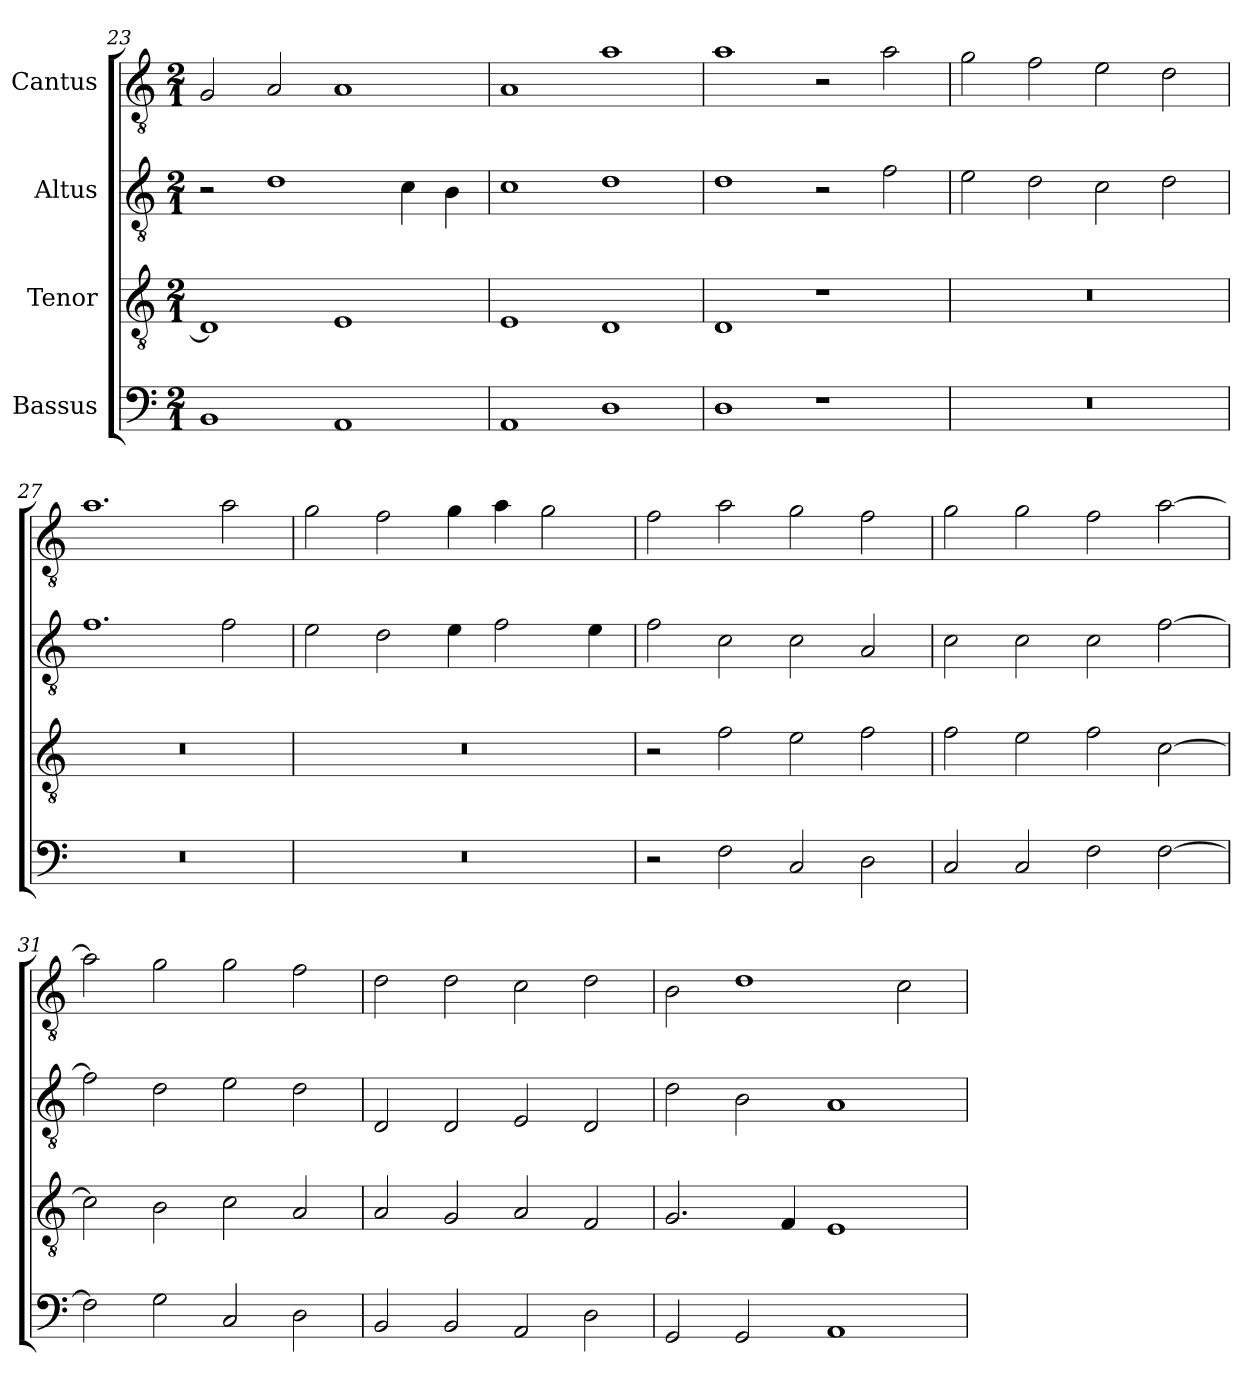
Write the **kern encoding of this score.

**kern	**kern	**kern	**kern
*part4	*part3	*part2	*part1
*staff4	*staff3	*staff2	*staff1
*I"Bassus	*I"Tenor	*I"Altus	*I"Cantus
!!LO:LB:g=z
*clefF4	*clefGv2	*clefGv2	*clefGv2
*	*ITrd7c12	*ITrd7c12	*ITrd7c12
*k[]	*k[]	*k[]	*k[]
*C:	*C:	*C:	*C:
*M2/1	*M2/1	*M2/1	*M2/1
=23	=23	=23	=23
1BBi	1DDi]	2r	2GGi/
.	.	1Di	2AAi/
1AAi	1EEi	.	1AAi
.	.	4Ci\	.
.	.	4BBi\	.
=24	=24	=24	=24
1AAi	1EEi	1Ci	1AAi
1Di	1DDi	1Di	1Ai
=25	=25	=25	=25
1Di	1DDi	1Di	1Ai
1r	1r	2r	2r
.	.	2Fi\	2Ai\
=26	=26	=26	=26
!	!LO:N:vis=1	!	!
0r	0r	2Ei\	2Gi\
.	.	2Di\	2Fi\
.	.	2Ci\	2Ei\
.	.	2Di\	2Di\
=27	=27	=27	=27
!	!LO:N:vis=1	!	!
0r	0r	1.Fi	1.Ai
.	.	2Fi\	2Ai\
=28	=28	=28	=28
0r	0r	2Ei\	2Gi\
.	.	2Di\	2Fi\
.	.	4Ei\	4Gi\
.	.	2Fi\	4Ai\
.	.	.	2Gi\
.	.	4Ei\	.
!!LO:PB:g=z
=29	=29	=29	=29
2r	2r	2Fi\	2Fi\
2Fi\	2Fi\	2Ci\	2Ai\
2Ci/	2Ei\	2Ci\	2Gi\
2Di\	2Fi\	2AAi/	2Fi\
=30	=30	=30	=30
2Ci/	2Fi\	2Ci\	2Gi\
2Ci/	2Ei\	2Ci\	2Gi\
2Fi\	2Fi\	2Ci\	2Fi\
[>2Fi\	[>2Ci\	[>2Fi\	[>2Ai\
=31	=31	=31	=31
2Fi\]	2Ci\]	2Fi\]	2Ai\]
2Gi\	2BBi\	2Di\	2Gi\
2Ci/	2Ci\	2Ei\	2Gi\
2Di\	2AAi/	2Di\	2Fi\
=32	=32	=32	=32
2BBi/	2AAi/	2DDi/	2Di\
2BBi/	2GGi/	2DDi/	2Di\
2AAi/	2AAi/	2EEi/	2Ci\
2Di\	2FFi/	2DDi/	2Di\
=33	=33	=33	=33
2GGi/	2.GGi/	2Di\	2BBi\
2GGi/	.	2BBi\	1Di
.	4FFi/	.	.
1AAi	1EEi	1AAi	.
.	.	.	2Ci\
=	=	=	=
*-	*-	*-	*-
